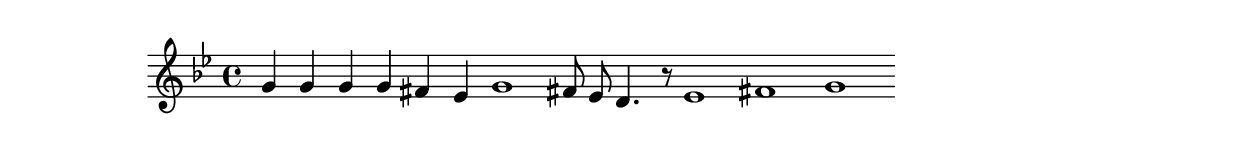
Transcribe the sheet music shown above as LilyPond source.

%% DO NOT EDIT this file manually; it is automatically
%% generated from LSR http://lsr.dsi.unimi.it
%% Make any changes in LSR itself, or in Documentation/snippets/new/ ,
%% and then run scripts/auxiliar/makelsr.py
%%
%% This file is in the public domain.
\version "2.12.2"

\header {
  lsrtags = "world-music"

%% Translation of GIT committish: 59caa3adce63114ca7972d18f95d4aadc528ec3d
  texidoces = "
Para las improvisaciones o @emph{taqasim} que son libres durante unos
momentos, se puede omitir la indicación de compás y se puede usar
@code{\\cadenzaOn}.  Podría ser necesario ajustar el estilo de
alteraciones accidentales, porque la ausencia de líneas divisorias
hará que la alteración aparezca una sola vez.  He aquí un ejemplo de
cómo podría ser el comienzo de una improvisación @emph{hijaz}:

"
doctitlees = "Improvisación de música árabe"


%% Translation of GIT committish: 0a868be38a775ecb1ef935b079000cebbc64de40
  texidocde = "
Bei Improvisation oder @emph{taqasim}, die zeitlich frei gespielt
werden, kann die Taktart ausgelassen werden und @code{\\cadenzaOn}
kann eingesetzt werden.  Es kann nötig sein, den Versetzungszeichenstil
anzupassen, weil sonst die Versetzungszeichen nur einmal ausgegeben
werden, da keine Taktlinien gesetzt sind.  Hier ein Beispiel, wie
der Beginn einer @emph{hijaz}-Improvisation aussehen könnte:

"

  doctitlede = "Arabische Improvisation"

  texidoc = "
For improvisations or taqasim which are temporarily free, the time
signature can be omitted and @code{\\cadenzaOn} can be used.  Adjusting
the accidental style might be required, since the absence of bar lines
will cause the accidental to be marked only once.  Here is an example
of what could be the start of a hijaz improvisation:

"
  doctitle = "Arabic improvisation"
} % begin verbatim

\include "arabic.ly"

\relative sol' {
  \key re \kurd
  #(set-accidental-style 'forget)
  \cadenzaOn
  sol4 sol sol sol fad mib sol1 fad8 mib re4. r8 mib1 fad sol
}
